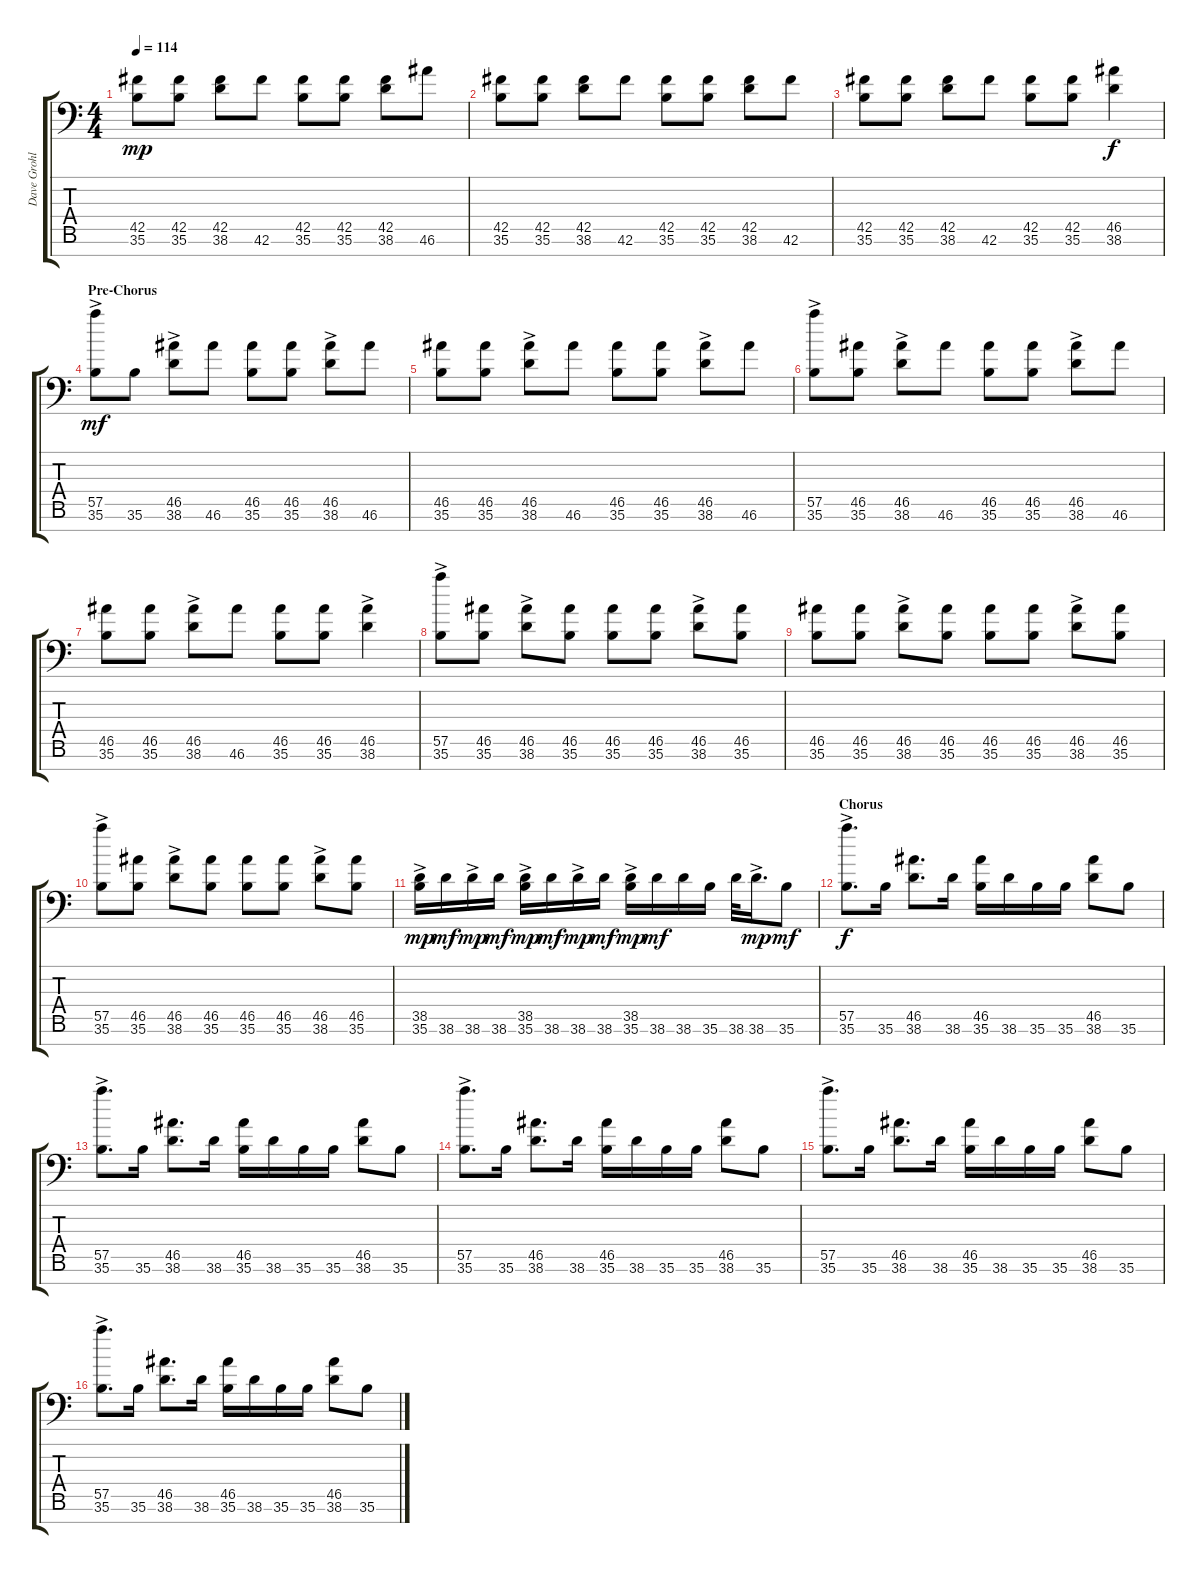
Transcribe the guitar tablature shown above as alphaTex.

\track ("Dave Grohl - Drums" "Dave Grohl") {instrument acousticgrandpiano}
\staff {score tabs}
\tuning (C-1 C-1 C-1 C-1 C-1 C-1 C-1) {hide}
\ts (4 4)
\tempo 114
\clef f4
\ks c
(42.5 35.6).8{dy mp} (42.5 35.6).8 (42.5 38.6).8 42.6.8 (42.5 35.6).8 (42.5 35.6).8 (42.5 38.6).8 46.6.8 |
(42.5 35.6).8 (42.5 35.6).8 (42.5 38.6).8 42.6.8 (42.5 35.6).8 (42.5 35.6).8 (42.5 38.6).8 42.6.8 |
(42.5 35.6).8 (42.5 35.6).8 (42.5 38.6).8 42.6.8 (42.5 35.6).8 (42.5 35.6).8 (46.5 38.6).4{dy f} |
\section ("" "Pre-Chorus")
(57.5{ac} 35.6).8{dy mf} 35.6.8 (46.5{ac} 38.6).8 46.6.8 (46.5 35.6).8 (46.5 35.6).8 (46.5{ac} 38.6).8 46.6.8 |
(46.5 35.6).8 (46.5 35.6).8 (46.5{ac} 38.6).8 46.6.8 (46.5 35.6).8 (46.5 35.6).8 (46.5{ac} 38.6).8 46.6.8 |
(57.5{ac} 35.6).8 (46.5 35.6).8 (46.5{ac} 38.6).8 46.6.8 (46.5 35.6).8 (46.5 35.6).8 (46.5{ac} 38.6).8 46.6.8 |
(46.5 35.6).8 (46.5 35.6).8 (46.5{ac} 38.6).8 46.6.8 (46.5 35.6).8 (46.5 35.6).8 (46.5{ac} 38.6).4 |
(57.5{ac} 35.6).8 (46.5 35.6).8 (46.5{ac} 38.6).8 (46.5 35.6).8 (46.5 35.6).8 (46.5 35.6).8 (46.5{ac} 38.6).8 (46.5 35.6).8 |
(46.5 35.6).8 (46.5 35.6).8 (46.5{ac} 38.6).8 (46.5 35.6).8 (46.5 35.6).8 (46.5 35.6).8 (46.5{ac} 38.6).8 (46.5 35.6).8 |
(57.5{ac} 35.6).8 (46.5 35.6).8 (46.5{ac} 38.6).8 (46.5 35.6).8 (46.5 35.6).8 (46.5 35.6).8 (46.5{ac} 38.6).8 (46.5 35.6).8 |
(38.5{ac} 35.6{ac}).16{dy mp} 38.6.16{dy mf} 38.6{ac}.16{dy mp} 38.6.16{dy mf} (38.5{ac} 35.6{ac}).16{dy mp} 38.6.16{dy mf} 38.6{ac}.16{dy mp} 38.6.16{dy mf} (38.5{ac} 35.6{ac}).16{dy mp} 38.6.16{dy mf} 38.6.16 35.6.16 38.6.32 38.6{ac}.16{d dy mp} 35.6.8{dy mf} |
\section ("" "Chorus")
(57.5{ac} 35.6).8{d dy f} 35.6.16 (46.5 38.6).8{d} 38.6.16 (46.5 35.6).16 38.6.16 35.6.16 35.6.16 (46.5 38.6).8 35.6.8 |
(57.5{ac} 35.6).8{d} 35.6.16 (46.5 38.6).8{d} 38.6.16 (46.5 35.6).16 38.6.16 35.6.16 35.6.16 (46.5 38.6).8 35.6.8 |
(57.5{ac} 35.6).8{d} 35.6.16 (46.5 38.6).8{d} 38.6.16 (46.5 35.6).16 38.6.16 35.6.16 35.6.16 (46.5 38.6).8 35.6.8 |
(57.5{ac} 35.6).8{d} 35.6.16 (46.5 38.6).8{d} 38.6.16 (46.5 35.6).16 38.6.16 35.6.16 35.6.16 (46.5 38.6).8 35.6.8 |
(57.5{ac} 35.6).8{d} 35.6.16 (46.5 38.6).8{d} 38.6.16 (46.5 35.6).16 38.6.16 35.6.16 35.6.16 (46.5 38.6).8 35.6.8
